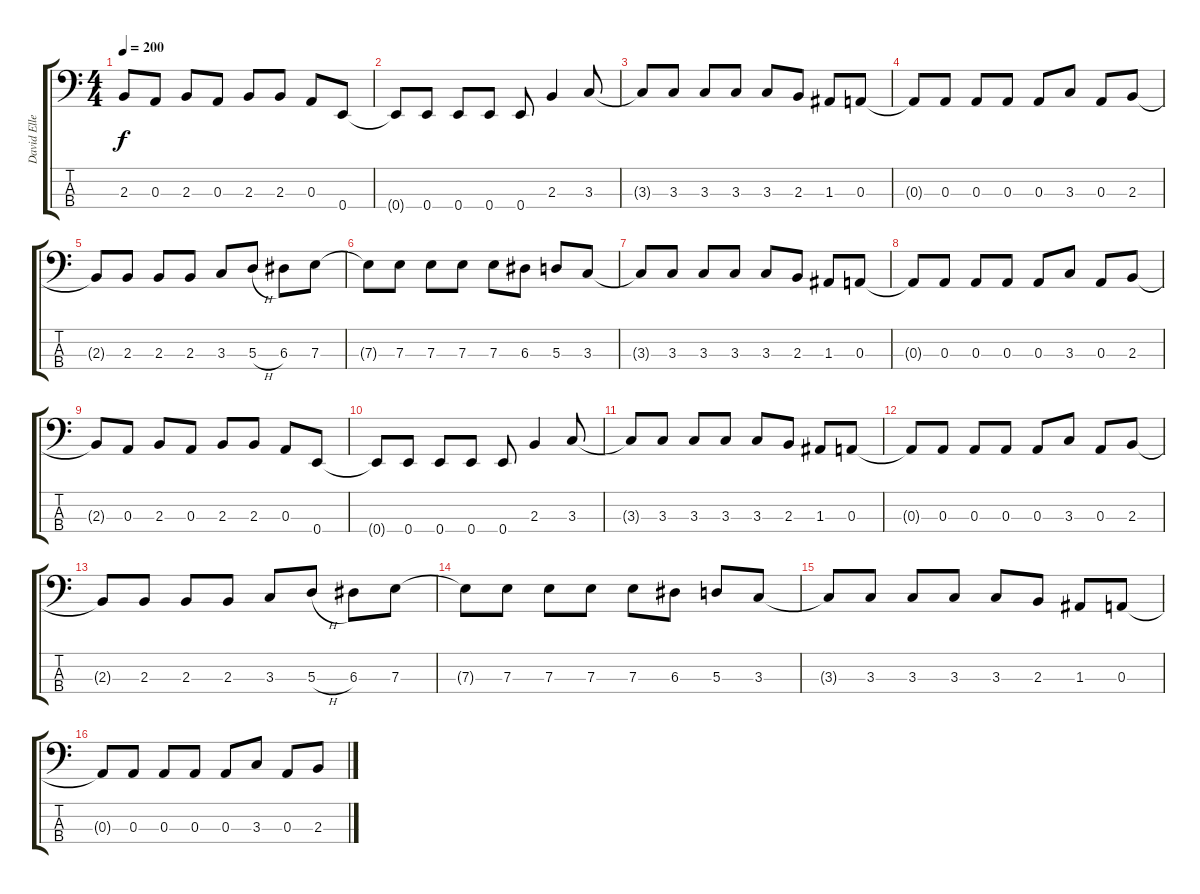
\track ("David Ellefson" "David Elle") {instrument electricbasspick}
\staff {score tabs}
\tuning (G2 D2 A1 E1) {hide}
\ts (4 4)
\tempo 200
\clef f4
\ks c
2.3{t}.8{dy f} 0.3.8 2.3.8 0.3.8 2.3.8 2.3.8 0.3.8 0.4.8 |
0.4{t}.8 0.4.8 0.4.8 0.4.8 0.4.8 2.3.4 3.3.8 |
3.3{t}.8 3.3.8 3.3.8 3.3.8 3.3.8 2.3.8 1.3.8 0.3.8 |
0.3{t}.8 0.3.8 0.3.8 0.3.8 0.3.8 3.3.8 0.3.8 2.3.8 |
2.3{t}.8 2.3.8 2.3.8 2.3.8 3.3.8 5.3{h}.8 6.3.8 7.3.8 |
7.3{t}.8 7.3.8 7.3.8 7.3.8 7.3.8 6.3.8 5.3.8 3.3.8 |
3.3{t}.8 3.3.8 3.3.8 3.3.8 3.3.8 2.3.8 1.3.8 0.3.8 |
0.3{t}.8 0.3.8 0.3.8 0.3.8 0.3.8 3.3.8 0.3.8 2.3.8 |
2.3{t}.8 0.3.8 2.3.8 0.3.8 2.3.8 2.3.8 0.3.8 0.4.8 |
0.4{t}.8 0.4.8 0.4.8 0.4.8 0.4.8 2.3.4 3.3.8 |
3.3{t}.8 3.3.8 3.3.8 3.3.8 3.3.8 2.3.8 1.3.8 0.3.8 |
0.3{t}.8 0.3.8 0.3.8 0.3.8 0.3.8 3.3.8 0.3.8 2.3.8 |
2.3{t}.8 2.3.8 2.3.8 2.3.8 3.3.8 5.3{h}.8 6.3.8 7.3.8 |
7.3{t}.8 7.3.8 7.3.8 7.3.8 7.3.8 6.3.8 5.3.8 3.3.8 |
3.3{t}.8 3.3.8 3.3.8 3.3.8 3.3.8 2.3.8 1.3.8 0.3.8 |
0.3{t}.8 0.3.8 0.3.8 0.3.8 0.3.8 3.3.8 0.3.8 2.3.8
